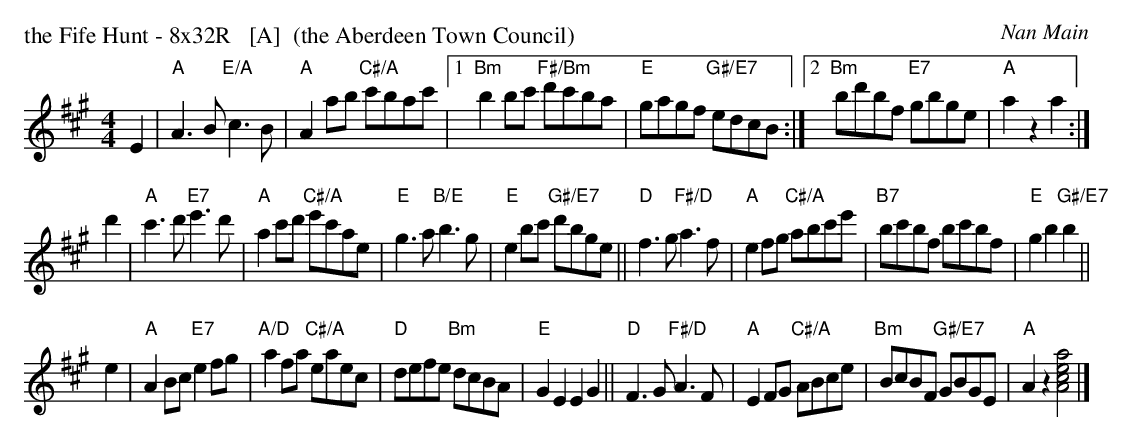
X:1
P: the Fife Hunt - 8x32R   [A]  (the Aberdeen Town Council)
C: Nan Main
M: 4/4
L: 1/8
K: A
E2 |\
"A"A3B "E/A"c3B |"A"A2ab "C#/A"c'bac' |[1 "Bm"b2bc' "F#/Bm"d'c'ba | "E"gagf "G#/E7"edcB \
                                     :|[2 "Bm"bd'bf "E7"gbge | "A"a2z2 a2 :|
d'2 |\
"A"c'3d' "E7"e'3d' | "A"a2c'd' "C#/A"e'c'ae | "E"g3a "B/E"b3g | "E"e2bc' "G#/E7"d'bge ||\
"D"f3g "F#/D"a3f | "A"e2fg "C#/A"abc'e' | "B7"bc'bf bc'bf | "E"g2b2 "G#/E7"b2 ||
e2 |\
"A"A2Bc "E7"e2fg | "A/D"a2fa "C#/A"eaec | "D"defe "Bm"dcBA | "E"G2E2 E2G2 ||\
"D"F3G "F#/D"A3F | "A"E2FG "C#/A"ABce | "Bm"BcBF "G#/E7"GBGE | "A"A2z2 [a4e4c4A4] |]
